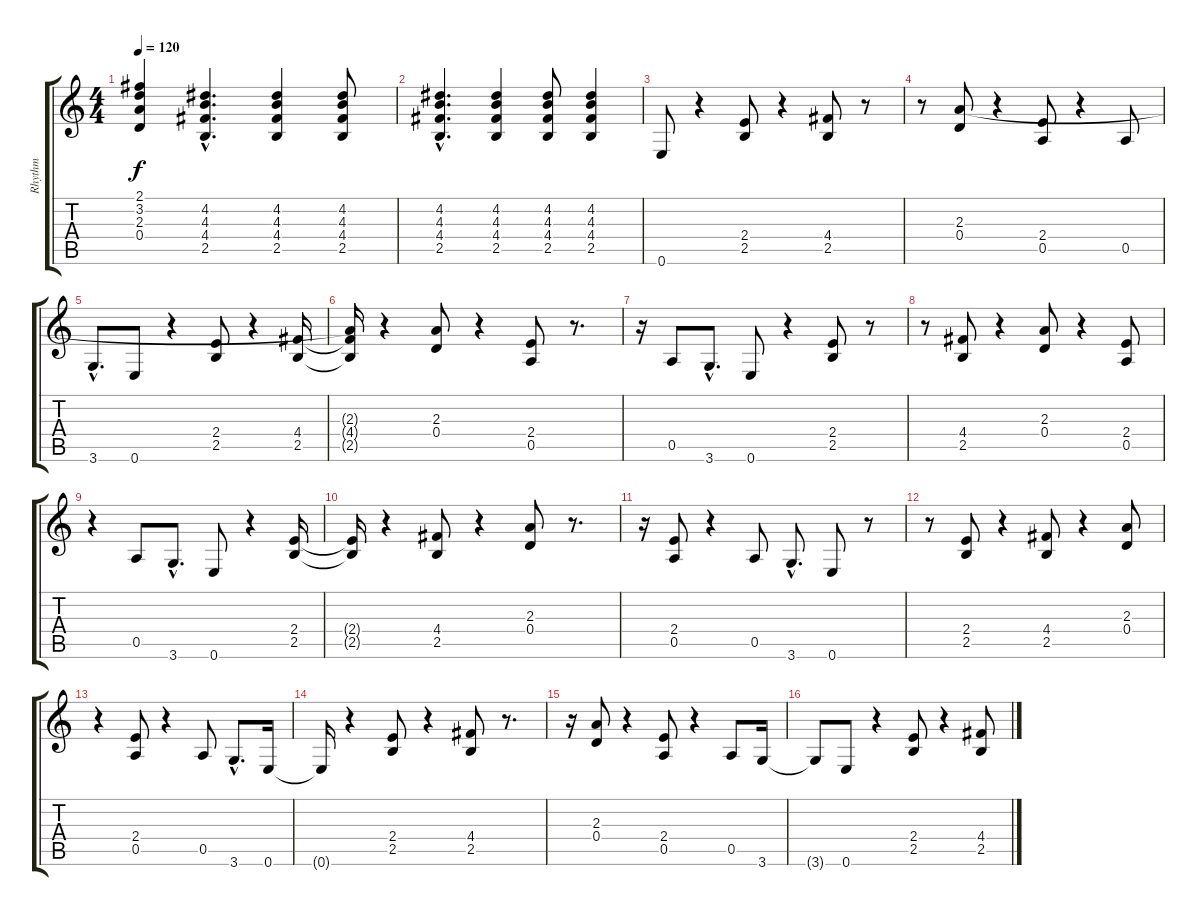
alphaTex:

\track ("Rhythm" "Rhythm") {instrument distortionguitar}
\staff {score tabs}
\tuning (E4 B3 G3 D3 A2 E2) {hide}
\ts (4 4)
\tempo 120
\clef g2
\ks c
(2.1{t} 3.2{t} 2.3{t} 0.4{t}).4{dy f} (4.2{hac} 4.3{hac} 4.4{hac} 2.5{hac}).4{d} (4.2 4.3 4.4 2.5).4 (4.2 4.3 4.4 2.5).8 |
(4.2{hac} 4.3{hac} 4.4{hac} 2.5{hac}).4{d} (4.2 4.3 4.4 2.5).4 (4.2 4.3 4.4 2.5).8 (4.2 4.3 4.4 2.5).4 |
0.6.8 r.4 (2.4 2.5).8 r.4 (4.4 2.5).8 r.8 |
r.8 (2.3 0.4).8 r.4 (2.4 0.5).8 r.4 0.5.8 |
3.6{hac}.8{d} 0.6.8 r.4 (2.4 2.5).8 r.4 (4.4 2.5).16 |
(2.3{t} 4.4{t} 2.5{t}).16 r.4 (2.3 0.4).8 r.4 (2.4 0.5).8 r.8{d} |
r.16 0.5.8 3.6{hac}.8{d} 0.6.8 r.4 (2.4 2.5).8 r.8 |
r.8 (4.4 2.5).8 r.4 (2.3 0.4).8 r.4 (2.4 0.5).8 |
r.4 0.5.8 3.6{hac}.8{d} 0.6.8 r.4 (2.4 2.5).16 |
(2.4{t} 2.5{t}).16 r.4 (4.4 2.5).8 r.4 (2.3 0.4).8 r.8{d} |
r.16 (2.4 0.5).8 r.4 0.5.8 3.6{hac}.8{d} 0.6.8 r.8 |
r.8 (2.4 2.5).8 r.4 (4.4 2.5).8 r.4 (2.3 0.4).8 |
r.4 (2.4 0.5).8 r.4 0.5.8 3.6{hac}.8{d} 0.6.16 |
0.6{t}.16 r.4 (2.4 2.5).8 r.4 (4.4 2.5).8 r.8{d} |
r.16 (2.3 0.4).8 r.4 (2.4 0.5).8 r.4 0.5.8 3.6.16 |
3.6{t}.8 0.6.8 r.4 (2.4 2.5).8 r.4 (4.4 2.5).8
